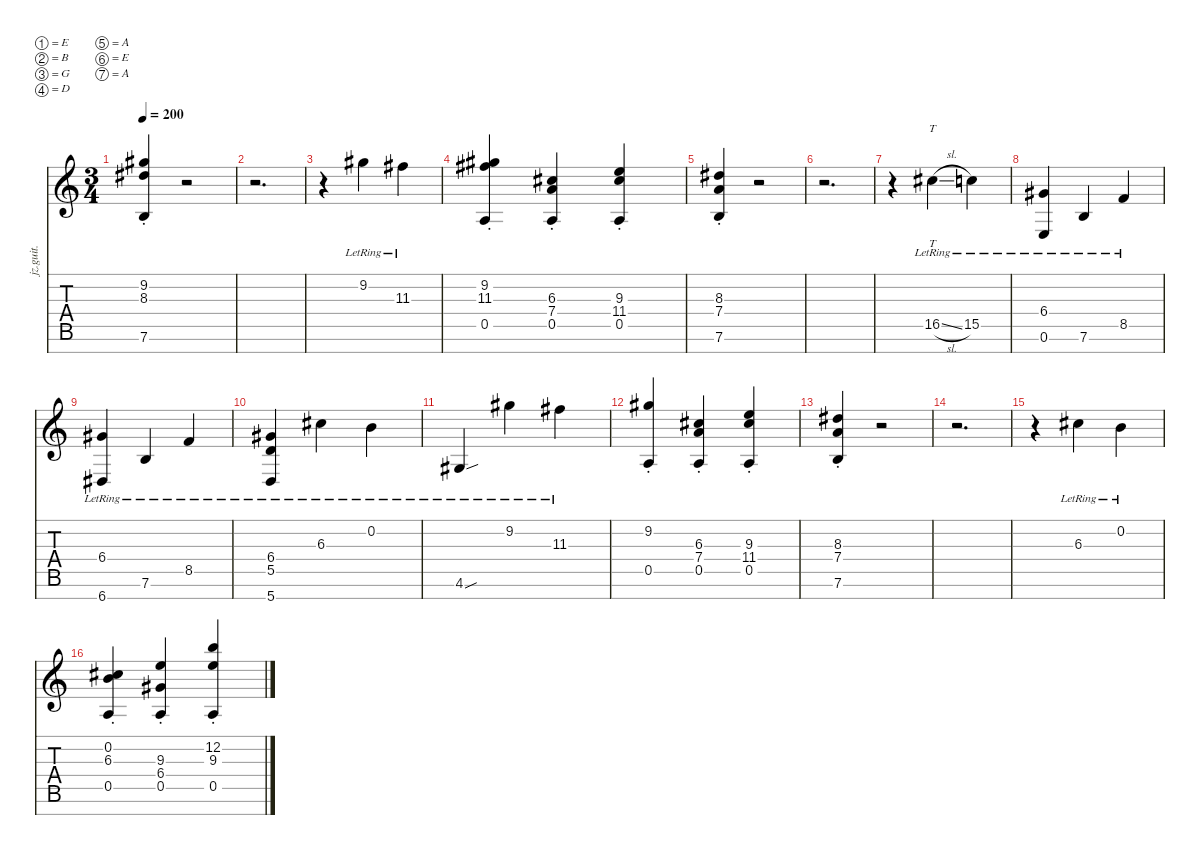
\defaultSystemsLayout 4
\hideDynamics
\bracketExtendMode nobrackets
\track ("Life is Roblox" "jz.guit.") {instrument electricguitarjazz}
\staff {score tabs}
\tuning (E4 B3 G3 D3 A2 E2 A1)
\ts (3 4)
\tempo 200
\clef g2
\ks c
(9.2{st acc #} 8.3{st acc #} 7.6{st}).4{dy mf beam Up} r.2{beam Down} |
r.2{d beam Down} |
r.4{beam Down} 9.2{lr acc #}.4{beam Down} 11.3{lr acc #}.4{beam Down} |
(9.2{st acc #} 11.3{st acc #} 0.5{st}).4{beam Up} (6.3{st acc #} 7.4{st} 0.5{st}).4{beam Up} (0.5{st} 11.4{st acc #} 9.3{st}).4{beam Up} |
(8.3{st acc #} 7.4{st} 7.6{st}).4{beam Up} r.2{beam Down} |
r.2{d beam Down} |
r.4{beam Down} 16.5{sl lr acc #}.4{tt beam Down} 15.5{lr}.4{beam Down} |
(0.6{lr} 6.4{lr acc #}).4{beam Up} 7.6{lr}.4{beam Up} 8.5{lr}.4{beam Up} |
(6.4{lr acc #} 6.7{lr acc #}).4{beam Up} 7.6{lr}.4{beam Up} 8.5{lr}.4{beam Up} |
(6.4{lr acc #} 5.5{lr} 5.7{lr}).4{beam Up} 6.3{lr acc #}.4{beam Down} 0.2{lr}.4{beam Down} |
4.6{sou lr acc #}.4{beam Up} 9.2{lr acc #}.4{beam Down} 11.3{lr acc #}.4{beam Down} |
(9.2{st acc #} 0.5{st}).4{beam Up} (6.3{st acc #} 7.4{st} 0.5{st}).4{beam Up} (9.3{st} 11.4{st acc #} 0.5{st}).4{beam Up} |
(8.3{st acc #} 7.4{st} 7.6{st}).4{beam Up} r.2{beam Down} |
r.2{d beam Down} |
r.4{beam Down} 6.3{lr acc #}.4{beam Down} 0.2{lr}.4{beam Down} |
(0.2{st} 6.3{st acc #} 0.5{st}).4{beam Up} (0.5{st} 6.4{st acc #} 9.3{st}).4{beam Up} (12.2{st} 9.3{st} 0.5{st}).4{beam Up}
